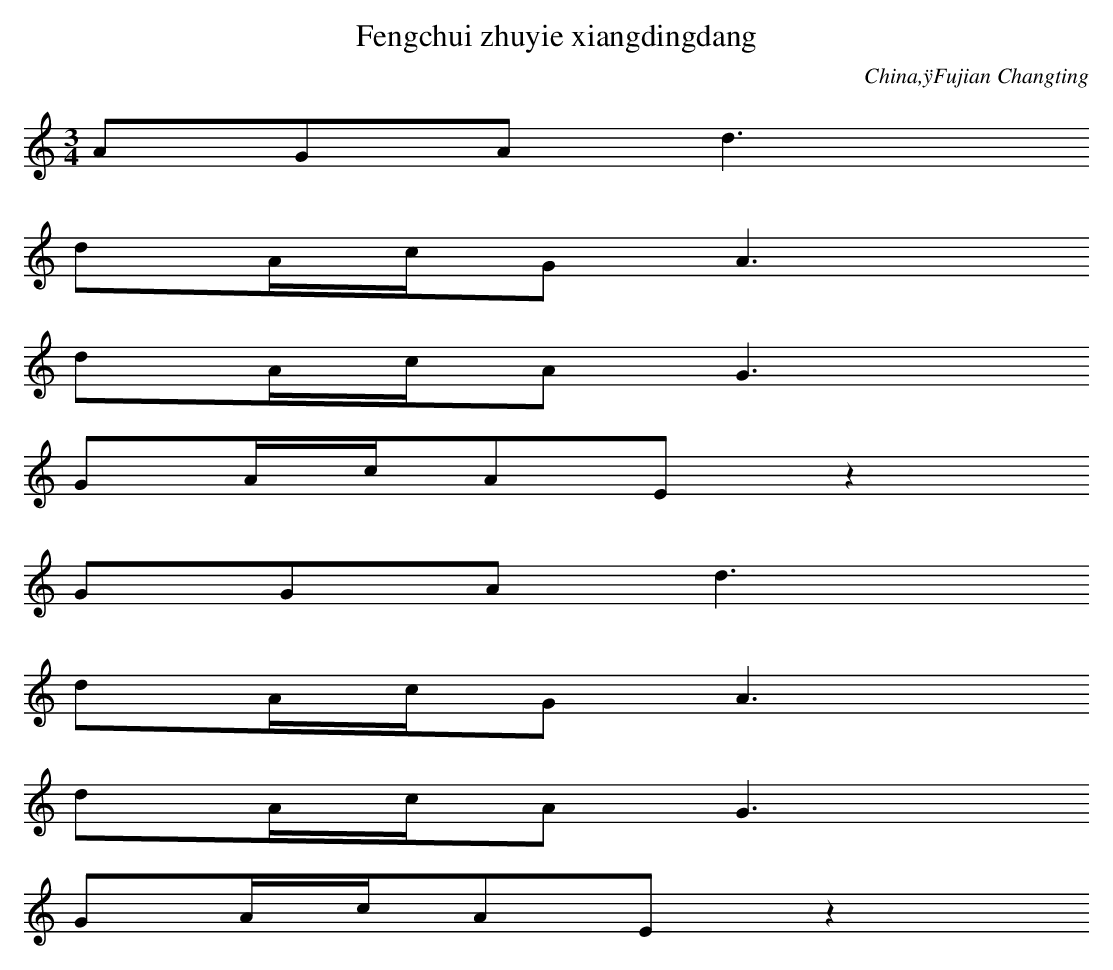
X:1
T: Fengchui zhuyie xiangdingdang
O: China,ÿFujian Changting
M: 3/4
L: 1/16
K: C
A2G2A2d6
d2AcG2A6
d2AcA2G6
G2AcA2E2z4
G2G2A2d6
d2AcG2A6
d2AcA2G6
G2AcA2E2z4
